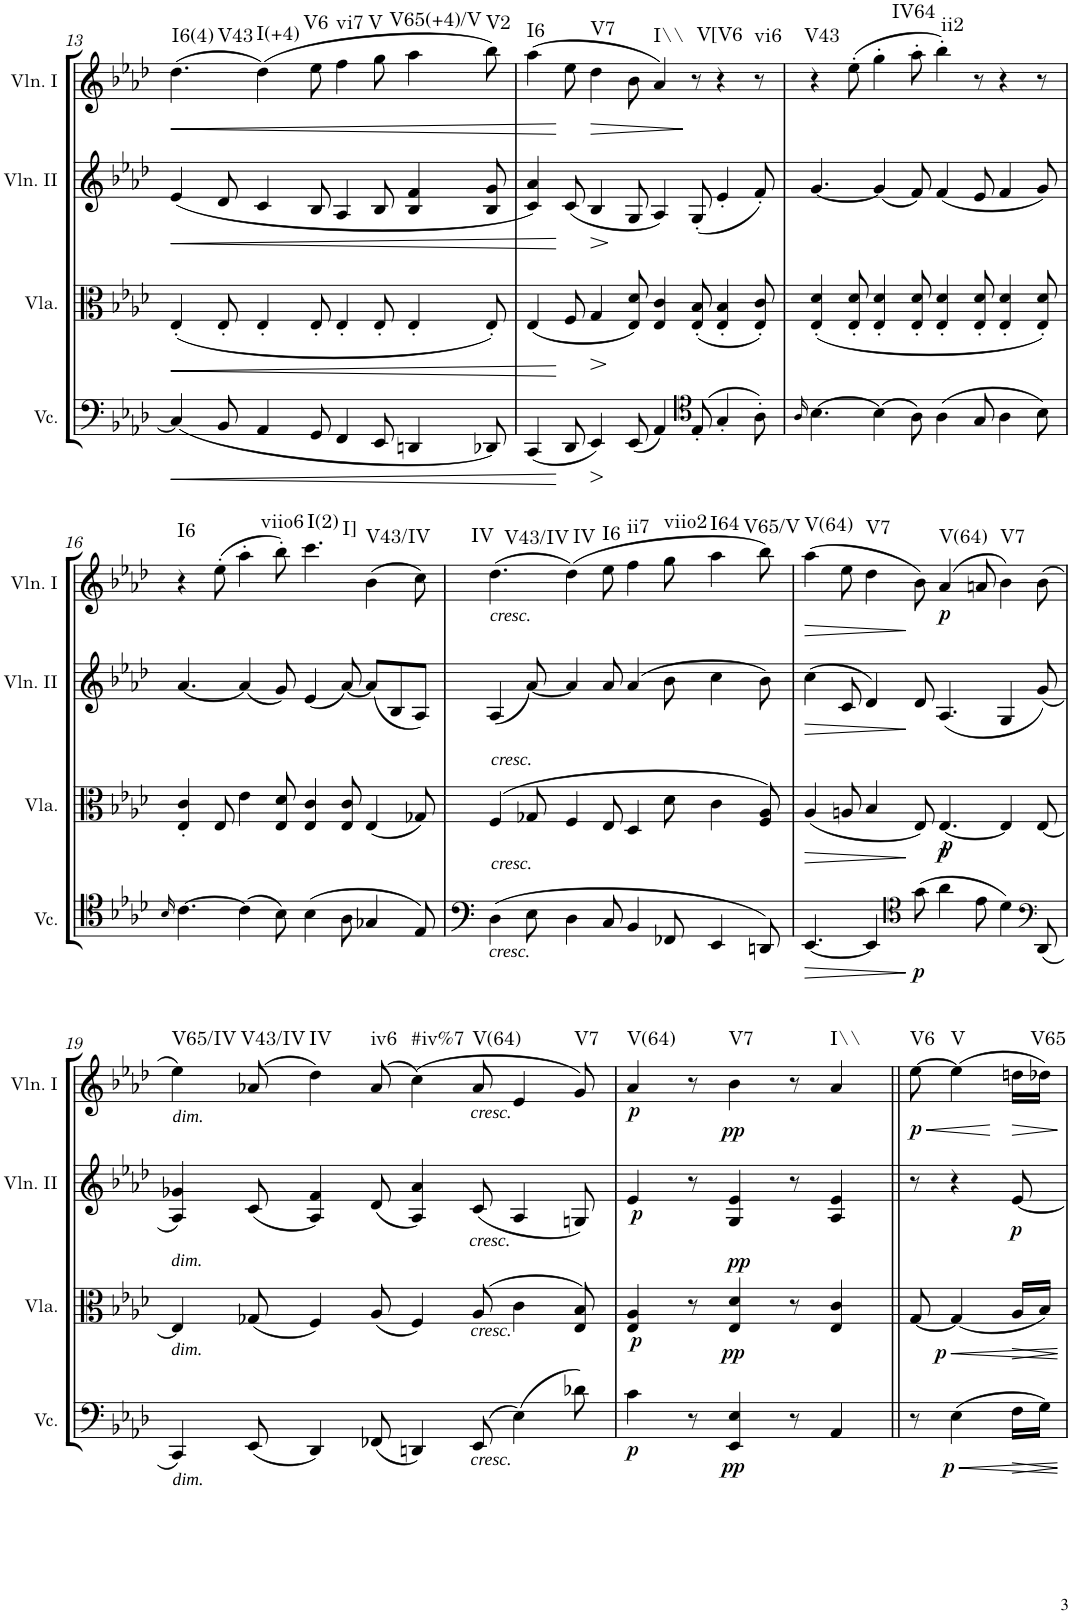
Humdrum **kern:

**kern	**dynam	**kern	**dynam	**kern	**dynam	**kern	**dynam	**harte
*part4	*part4	*part3	*part3	*part2	*part2	*part1	*part1	*part1
*staff4	*staff4	*staff3	*staff3	*staff2	*staff2	*staff1	*staff1	*
*I"Violoncello	*	*I"Viola	*	*I"Violin II	*	*I"Violin I	*	*
*I'Vc.	*	*I'Vla.	*	*I'Vln. II	*	*I'Vln. I	*	*
!!LO:PB:g=z
*clefF4	*	*clefC3	*	*clefG2	*	*clefG2	*	*
*k[b-e-a-d-]	*	*k[b-e-a-d-]	*	*k[b-e-a-d-]	*	*k[b-e-a-d-]	*	*
*A-:	*	*A-:	*	*A-:	*	*A-:	*	*
*M12/8	*	*M12/8	*	*M12/8	*	*M12/8	*	*
=13	=13	=13	=13	=13	=13	=13	=13	=13
!	!LO:HP:b	!	!LO:HP:b	!	!LO:HP:b	!	!LO:HP:b	!LO:H:n=1:kt=I6(4)
!	!	!	!	!	!	!	!	!LO:H:n=2:kt=V43
(4C/]	<	(4E-'/	<	(4e-/	<	(4.dd-\	<	N N
8BB-/	.	8E-'/	.	8d-/	.	.	.	.
!	!	!	!	!	!	!	!	!LO:H:kt=I(+4)
4AA-/	.	4E-'/	.	4c/	.	(4dd-\)	.	N
!	!	!	!	!	!	!	!	!LO:H:kt=V6
8GG/	.	8E-'/	.	8B-/	.	8ee-\	.	N
!	!	!	!	!	!	!	!	!LO:H:kt=vi7
4FF/	.	4E-'/	.	4A-/	.	4ff\	.	N
!	!	!	!	!	!	!	!	!LO:H:kt=V
8EE-/	.	8E-'/	.	8B-/	.	8gg\	.	N
!	!	!	!	!	!	!	!	!LO:H:kt=V65(+4)/V
4DDn/	.	4E-'/	.	4B-/ 4f/	.	4aa-\	.	N
!	!	!	!	!	!	!	!	!LO:H:kt=V2
8DD-X/)	.	8E-'/)	.	8B-/ 8g/	.	8bb-\)	.	N
=14	=14	=14	=14	=14	=14	=14	=14	=14
!	!	!	!	!	!	!	!	!LO:H:kt=I6
(4CC/	.	(4E-/	.	4c/ 4a-/)	.	(4aa-\	.	N
8DD-/	.	8F/	[	(8c/	[	8ee-\	[	.
!	!LO:HP:b	!	!LO:HP:b	!	!LO:HP:b	!	!LO:HP:b	!LO:H:kt=V7
4EE-/)	>	4G/	>	4B-/	>	4dd-\	>	N
(8EE-/	.	8E-/ 8d-/)	.	8G/	.	8b-\	.	.
!	!	!	!	!	!	!	!	!LO:H:kt=I\\
4AA-/)	.	4E-/ 4c/	.	4A-/)	.	4a-/)	.	N
*clefC4	*	*	*	*	*	*	*	*
(8E-'/	[	(8E-/' 8B-/'	]	(8G'/	]	8r	]	.
!	!	!	!	!	!	!	!	!LO:H:kt=V[V6
4G'/	.	4E-/' 4B-/'	.	4e-'/	.	4r	.	N
!	!	!	!	!	!	!	!	!LO:H:kt=vi6
8A-'\)	.	8E-/' 8c/')	.	8f'/)	.	8r	.	N
=15	=15	=15	=15	=15	=15	=15	=15	=15
16qA-/	.	.	.	.	.	.	.	.
!	!	!	!	!	!	!	!	!LO:H:kt=V43
[4.B-\	.	(4E-/' 4d-/'	.	[4.g/	.	4r	.	N
.	.	8E-/' 8d-/'	.	.	.	(8ee-'\	.	.
(4B-\]	.	4E-/' 4d-/'	.	(4g/]	.	4gg'\	.	.
!	!	!	!	!	!	!	!	!LO:H:kt=IV64
8A-\)	.	8E-/' 8d-/'	.	8f/)	.	8aa-'\	.	N
!	!	!	!	!	!	!	!	!LO:H:kt=ii2
(4A-\	.	4E-/' 4d-/'	.	(4f/	.	4bb-'\)	.	N
8G/	.	8E-/' 8d-/'	.	8e-/	.	8r	.	.
4A-\	.	4E-/' 4d-/'	.	4f/	.	4r	.	.
8B-\)	.	8E-/' 8d-/')	.	8g/)	.	8r	.	.
!!LO:LB:g=z
=16	=16	=16	=16	=16	=16	=16	=16	=16
16qB-/	.	.	.	.	.	.	.	.
!	!	!	!	!	!	!	!	!LO:H:kt=I6
[4.c\	.	4E-/' 4c/'	.	[4.a-/	.	4r	.	N
.	.	8E-/	.	.	.	(8ee-'\	.	.
(4c\]	.	4e-\	.	(4a-/]	.	4aa-'\	.	.
!	!	!	!	!	!	!	!	!LO:H:kt=viio6
8B-\)	.	8E-/ 8d-/	.	8g/)	.	8bb-'\)	.	N
!	!	!	!	!	!	!	!	!LO:H:n=1:kt=I(2)
!	!	!	!	!	!	!	!	!LO:H:n=2:kt=I]
(4B-\	.	4E-/ 4c/	.	(4e-/	.	4.ccc\	.	N N
8A-\	.	8E-/ 8c/	.	[8a-/)	.	.	.	.
!	!	!	!	!	!	!	!	!LO:H:kt=V43/IV
4G-X/	.	(4E-/	.	(8a-/L]	.	(4b-\	.	N
.	.	.	.	8B-/	.	.	.	.
8E-/)	.	8G-X/)	.	8A-/J)	.	8cc\)	.	.
=17	=17	=17	=17	=17	=17	=17	=17	=17
!	!	!	!	!	!	!LO:TX:b:i:t=cresc.	!	!
!	!	!LO:TX:a:i:t=cresc.	!	!	!	!	!	!
!LO:TX:b:i:t=cresc.	!	!	!	!	!	!	!	!
!LO:TX:a:i:t=cresc.	!	!	!	!	!	!	!	!LO:H:n=1:kt=IV
!	!	!	!	!	!	!	!	!LO:H:n=2:kt=V43/IV
(4D-\	.	(4F/	.	(4A-/	.	(4.dd-\	.	N N
8E-\	.	8G-X/	.	[8a-/)	.	.	.	.
!	!	!	!	!	!	!	!	!LO:H:kt=IV
4D-\	.	4F/	.	4a-/]	.	(4dd-\)	.	N
!	!	!	!	!	!	!	!	!LO:H:kt=I6
8C/	.	8E-/	.	8a-/	.	8ee-\	.	N
!	!	!	!	!	!	!	!	!LO:H:kt=ii7
4BB-/	.	4D-/	.	(4a-/	.	4ff\	.	N
!	!	!	!	!	!	!	!	!LO:H:kt=viio2
8FF-X/	.	8d-\	.	8b-\	.	8gg\	.	N
!	!	!	!	!	!	!	!	!LO:H:kt=I64
4EE-/	.	4c\	.	4cc\	.	4aa-\	.	N
!	!	!	!	!	!	!	!	!LO:H:kt=V65/V
8DDn/)	.	8F/ 8A-/)	.	8b-\)	.	8bb-\)	.	N
=18	=18	=18	=18	=18	=18	=18	=18	=18
!	!LO:HP:b	!	!LO:HP:b	!	!LO:HP:b	!	!LO:HP:b	!LO:H:kt=V(64)
[4.EE-/	>	(4A-/	>	(4cc\	>	(4aa-\	>	N
.	.	8An/	.	8c/	.	8ee-\	.	.
!	!	!	!	!	!	!	!	!LO:H:kt=V7
4EE-/]	.	4B-/	.	4d-/)	.	4dd-\	.	N
*clefC4	*	*	*	*	*	*	*	*
!	!LO:DY:n=1:b	!	!	!	!	!	!	!
(8g\	] p	8E-/)	]	8d-/	]	8b-\)	]	.
!	!	!	!LO:DY:b	!	!	!	!	!
!	!	!	!LO:DY:n=1:b	!	!	!	!LO:DY:b	!LO:H:kt=V(64)
4a-\	.	[4.E-/	p p	(4.A-/	.	(4a-/	p	N
8e-\	.	.	.	.	.	8an/	.	.
!	!	!	!	!	!	!	!	!LO:H:kt=V7
4d-\)	.	4E-/]	.	4G/	.	4b-\)	.	N
*clefF4	*	*	*	*	*	*	*	*
(8DD-/	.	[8E-/	.	(8g/)	.	(8b-\	.	.
!!LO:LB:g=z
=19	=19	=19	=19	=19	=19	=19	=19	=19
!	!	!	!	!	!	!LO:TX:b:i:t=dim.	!	!
!	!	!LO:TX:b:i:t=dim.	!	!	!	!	!	!
!	!	!LO:TX:a:i:t=dim.	!	!	!	!	!	!
!LO:TX:b:i:t=dim.	!	!	!	!	!	!	!	!LO:H:kt=V65/IV
4CC/)	.	4E-/]	.	4A-/ 4g-X/)	.	4ee-\)	.	N
!	!	!	!	!	!	!	!	!LO:H:kt=V43/IV
(8EE-/	.	(8G-X/	.	(8c/	.	(8a-X/	.	N
!	!	!	!	!	!	!	!	!LO:H:kt=IV
4DD-/)	.	4F/)	.	4A-/ 4f/)	.	4dd-\)	.	N
!	!	!	!	!	!	!	!	!LO:H:kt=iv6
(8FF-X/	.	(8A-/	.	(8d-/	.	(8a-/	.	N
!	!	!	!	!	!	!	!	!LO:H:kt=#iv%7
4DDn/)	.	4F/)	.	4A-/ 4a-/)	.	(4cc\)	.	N
!	!	!	!	!	!	!LO:TX:b:i:t=cresc.	!	!
!	!	!	!	!LO:TX:b:i:t=cresc.	!	!	!	!
!	!	!LO:TX:b:i:t=cresc.	!	!	!	!	!	!
!LO:TX:b:i:t=cresc.	!	!	!	!	!	!	!	!LO:H:kt=V(64)
(8EE-/	.	(8A-/	.	(8c/	.	8a-/	.	N
(4E-\)	.	4c\	.	4A-/	.	4e-/	.	.
!	!	!	!	!	!	!	!	!LO:H:kt=V7
8d-X\)	.	8E-/ 8B-/)	.	8Gn/)	.	8g/)	.	N
=20	=20	=20	=20	=20	=20	=20	=20	=20
!	!LO:DY:b	!	!LO:DY:b	!	!LO:DY:b	!	!LO:DY:b	!LO:H:kt=V(64)
4c\	p	4E-/ 4A-/	p	4e-/	p	4a-/	p	N
8r	.	8r	.	8r	.	8r	.	.
!	!LO:DY:b	!	!LO:DY:a	!	!	!	!	!
!	!	!	!LO:DY:n=1:b	!	!	!	!LO:DY:b	!LO:H:kt=V7
4EE-/ 4E-/	pp	4E-/ 4d-/	pp pp	4G/ 4e-/	.	4b-\	pp	N
8r	.	8r	.	8r	.	8r	.	.
!	!	!	!	!	!	!	!	!LO:H:kt=I\\
4AA-/	.	4E-/ 4c/	.	4A-/ 4e-/	.	4a-/	.	N
=20X1||	=20X1||	=20X1||	=20X1||	=20X1||	=20X1||	=20X1||	=20X1||	=20X1||
!	!	!	!	!	!	!	!LO:HP:b	!
!	!	!	!	!	!	!	!LO:DY:n=1:b	!LO:H:kt=V6
8r	.	[8G/	.	8r	.	[8ee-\	< p	N
!	!LO:DY:b	!	!LO:HP:b	!	!	!	!	!
!	!	!	!LO:DY:n=1:b	!	!	!	!	!LO:H:kt=V
(4E-\	p	(4G/]	< p	4r	.	(4ee-\]	.	N
!	!LO:HP:b	!	!LO:HP:b	!	!LO:DY:b	!	!LO:HP:n=1:b	!
16F\LL	>	16A-/LL	>	[8e-/	p	16ddn\LL	[ >	.
!	!	!	!	!	!	!	!	!LO:H:kt=V65
16G\JJ)	.	16B-/JJ)	.	.	.	16dd-X\JJ)	.	N
.	] ]	.	[ ]	.	.	.	]	.
=	=	=	=	=	=	=	=	=
*-	*-	*-	*-	*-	*-	*-	*-	*-
